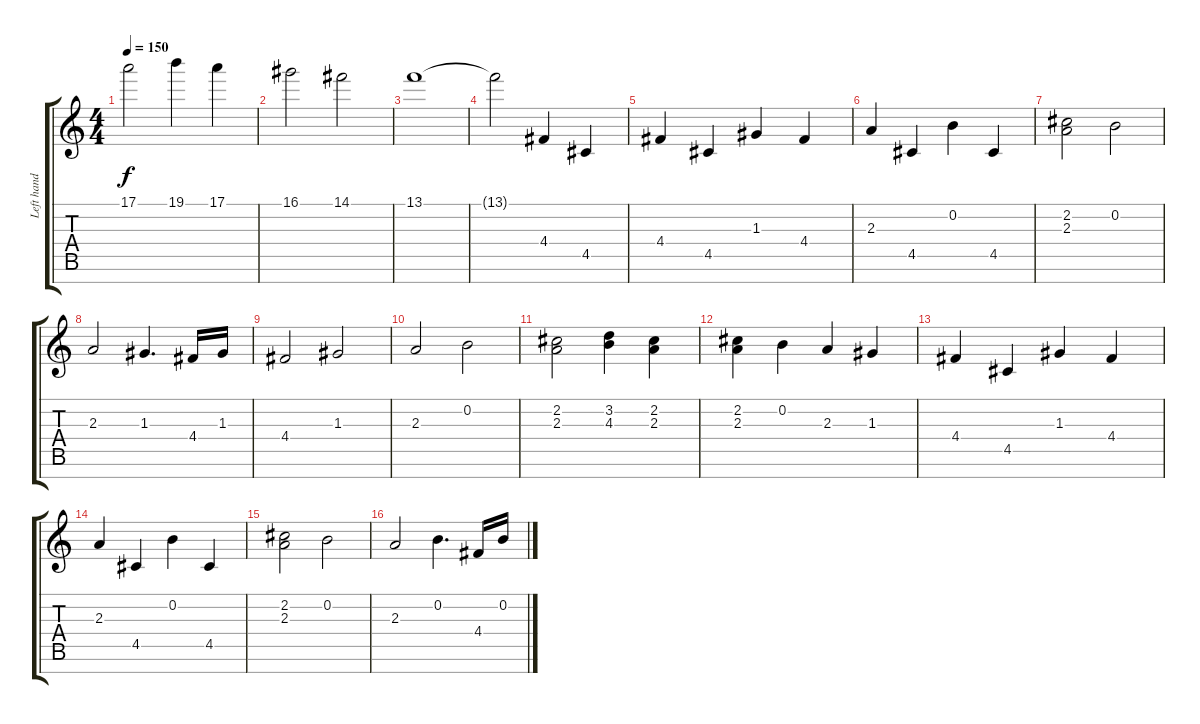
\track ("Left hand" "Left hand") {instrument acousticgrandpiano}
\staff {score tabs}
\tuning (E5 B4 G4 D4 A3 E3 B2) {hide}
\ts (4 4)
\tempo 150
\clef g2
\ks c
17.1.2{dy f} 19.1.4 17.1.4 |
16.1.2 14.1.2 |
13.1.1 |
13.1{t}.2 4.4.4 4.5.4 |
4.4.4 4.5.4 1.3.4 4.4.4 |
2.3.4 4.5.4 0.2.4 4.5.4 |
(2.2 2.3).2 0.2.2 |
2.3.2 1.3.4{d} 4.4.16 1.3.16 |
4.4.2 1.3.2 |
2.3.2 0.2.2 |
(2.2 2.3).2 (3.2 4.3).4 (2.2 2.3).4 |
(2.2 2.3).4 0.2.4 2.3.4 1.3.4 |
4.4.4 4.5.4 1.3.4 4.4.4 |
2.3.4 4.5.4 0.2.4 4.5.4 |
(2.2 2.3).2 0.2.2 |
2.3.2 0.2.4{d} 4.4.16 0.2.16
